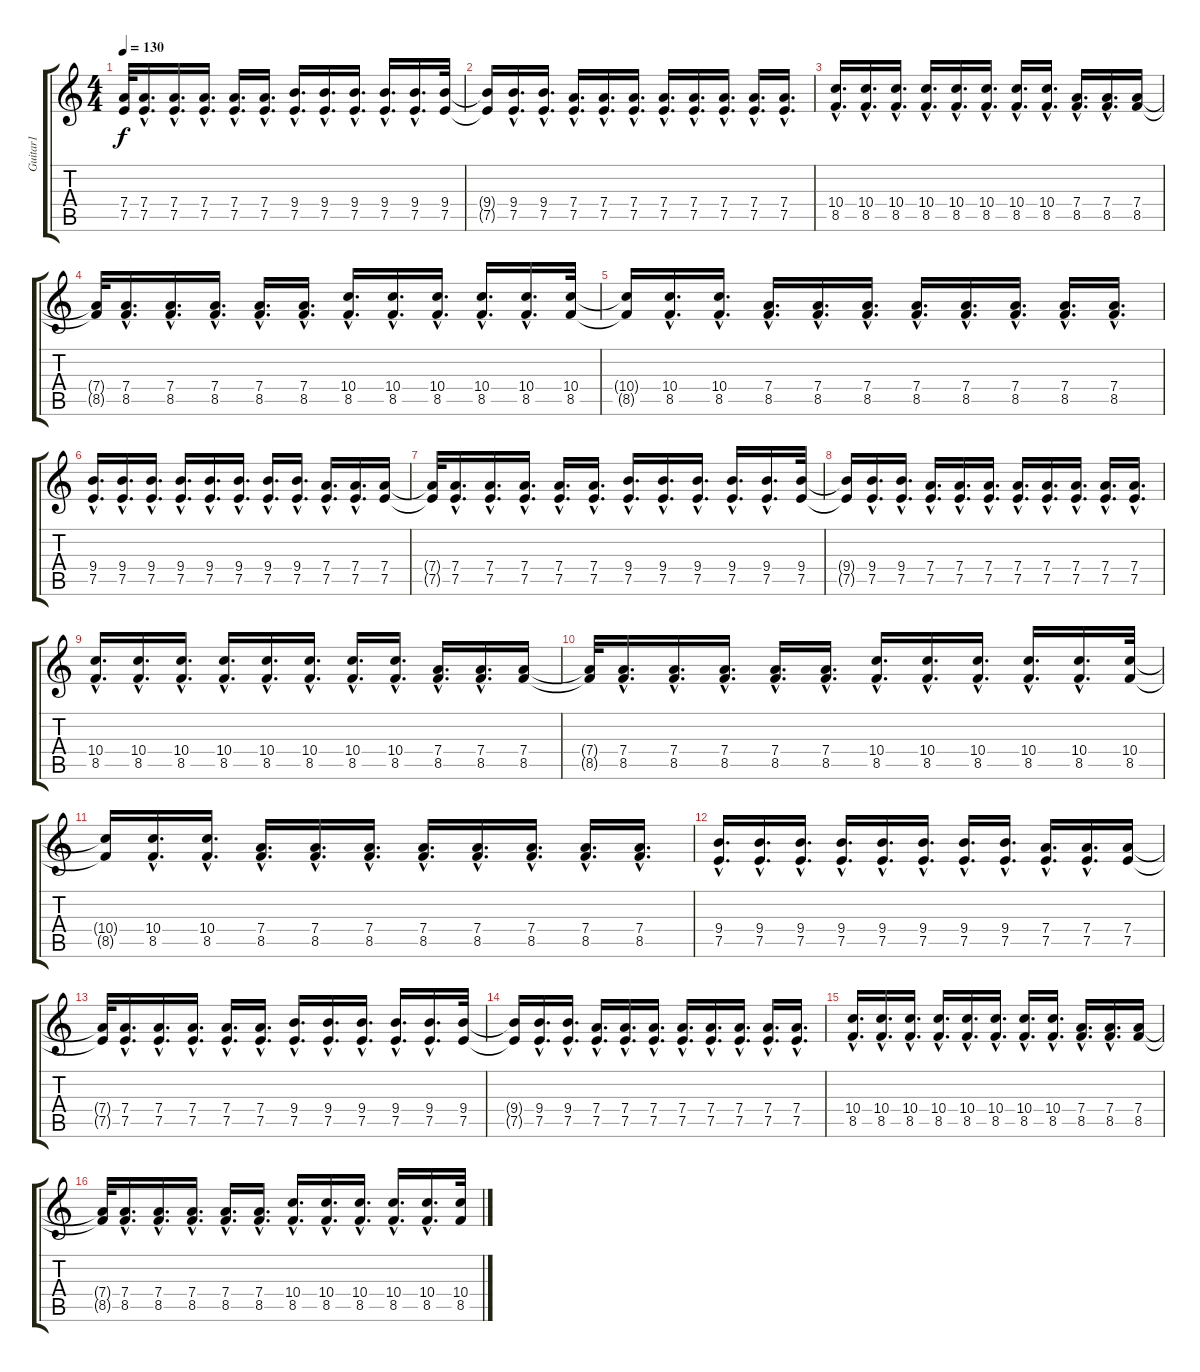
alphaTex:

\track ("Guitar1" "Guitar1") {instrument overdrivenguitar}
\staff {score tabs}
\tuning (E4 B3 G3 D3 A2 E2) {hide}
\ts (4 4)
\tempo 130
\clef g2
\ks c
(7.4{t} 7.5{t}).32{dy f} (7.4{hac} 7.5{hac}).16{d} (7.4{hac} 7.5{hac}).16{d} (7.4{hac} 7.5{hac}).16{d} (7.4{hac} 7.5{hac}).16{d} (7.4{hac} 7.5{hac}).16{d} (9.4{hac} 7.5{hac}).16{d} (9.4{hac} 7.5{hac}).16{d} (9.4{hac} 7.5{hac}).16{d} (9.4{hac} 7.5{hac}).16{d} (9.4{hac} 7.5{hac}).16{d} (9.4 7.5).32 |
(9.4{t} 7.5{t}).16 (9.4{hac} 7.5{hac}).16{d} (9.4{hac} 7.5{hac}).16{d} (7.4{hac} 7.5{hac}).16{d} (7.4{hac} 7.5{hac}).16{d} (7.4{hac} 7.5{hac}).16{d} (7.4{hac} 7.5{hac}).16{d} (7.4{hac} 7.5{hac}).16{d} (7.4{hac} 7.5{hac}).16{d} (7.4{hac} 7.5{hac}).16{d} (7.4{hac} 7.5{hac}).16{d} |
(10.4{hac} 8.5{hac}).16{d} (10.4{hac} 8.5{hac}).16{d} (10.4{hac} 8.5{hac}).16{d} (10.4{hac} 8.5{hac}).16{d} (10.4{hac} 8.5{hac}).16{d} (10.4{hac} 8.5{hac}).16{d} (10.4{hac} 8.5{hac}).16{d} (10.4{hac} 8.5{hac}).16{d} (7.4{hac} 8.5{hac}).16{d} (7.4{hac} 8.5{hac}).16{d} (7.4 8.5).16 |
(7.4{t} 8.5{t}).32 (7.4{hac} 8.5{hac}).16{d} (7.4{hac} 8.5{hac}).16{d} (7.4{hac} 8.5{hac}).16{d} (7.4{hac} 8.5{hac}).16{d} (7.4{hac} 8.5{hac}).16{d} (10.4{hac} 8.5{hac}).16{d} (10.4{hac} 8.5{hac}).16{d} (10.4{hac} 8.5{hac}).16{d} (10.4{hac} 8.5{hac}).16{d} (10.4{hac} 8.5{hac}).16{d} (10.4 8.5).32 |
(10.4{t} 8.5{t}).16 (10.4{hac} 8.5{hac}).16{d} (10.4{hac} 8.5{hac}).16{d} (7.4{hac} 8.5{hac}).16{d} (7.4{hac} 8.5{hac}).16{d} (7.4{hac} 8.5{hac}).16{d} (7.4{hac} 8.5{hac}).16{d} (7.4{hac} 8.5{hac}).16{d} (7.4{hac} 8.5{hac}).16{d} (7.4{hac} 8.5{hac}).16{d} (7.4{hac} 8.5{hac}).16{d} |
(9.4{hac} 7.5{hac}).16{d} (9.4{hac} 7.5{hac}).16{d} (9.4{hac} 7.5{hac}).16{d} (9.4{hac} 7.5{hac}).16{d} (9.4{hac} 7.5{hac}).16{d} (9.4{hac} 7.5{hac}).16{d} (9.4{hac} 7.5{hac}).16{d} (9.4{hac} 7.5{hac}).16{d} (7.4{hac} 7.5{hac}).16{d} (7.4{hac} 7.5{hac}).16{d} (7.4 7.5).16 |
(7.4{t} 7.5{t}).32 (7.4{hac} 7.5{hac}).16{d} (7.4{hac} 7.5{hac}).16{d} (7.4{hac} 7.5{hac}).16{d} (7.4{hac} 7.5{hac}).16{d} (7.4{hac} 7.5{hac}).16{d} (9.4{hac} 7.5{hac}).16{d} (9.4{hac} 7.5{hac}).16{d} (9.4{hac} 7.5{hac}).16{d} (9.4{hac} 7.5{hac}).16{d} (9.4{hac} 7.5{hac}).16{d} (9.4 7.5).32 |
(9.4{t} 7.5{t}).16 (9.4{hac} 7.5{hac}).16{d} (9.4{hac} 7.5{hac}).16{d} (7.4{hac} 7.5{hac}).16{d} (7.4{hac} 7.5{hac}).16{d} (7.4{hac} 7.5{hac}).16{d} (7.4{hac} 7.5{hac}).16{d} (7.4{hac} 7.5{hac}).16{d} (7.4{hac} 7.5{hac}).16{d} (7.4{hac} 7.5{hac}).16{d} (7.4{hac} 7.5{hac}).16{d} |
(10.4{hac} 8.5{hac}).16{d} (10.4{hac} 8.5{hac}).16{d} (10.4{hac} 8.5{hac}).16{d} (10.4{hac} 8.5{hac}).16{d} (10.4{hac} 8.5{hac}).16{d} (10.4{hac} 8.5{hac}).16{d} (10.4{hac} 8.5{hac}).16{d} (10.4{hac} 8.5{hac}).16{d} (7.4{hac} 8.5{hac}).16{d} (7.4{hac} 8.5{hac}).16{d} (7.4 8.5).16 |
(7.4{t} 8.5{t}).32 (7.4{hac} 8.5{hac}).16{d} (7.4{hac} 8.5{hac}).16{d} (7.4{hac} 8.5{hac}).16{d} (7.4{hac} 8.5{hac}).16{d} (7.4{hac} 8.5{hac}).16{d} (10.4{hac} 8.5{hac}).16{d} (10.4{hac} 8.5{hac}).16{d} (10.4{hac} 8.5{hac}).16{d} (10.4{hac} 8.5{hac}).16{d} (10.4{hac} 8.5{hac}).16{d} (10.4 8.5).32 |
(10.4{t} 8.5{t}).16 (10.4{hac} 8.5{hac}).16{d} (10.4{hac} 8.5{hac}).16{d} (7.4{hac} 8.5{hac}).16{d} (7.4{hac} 8.5{hac}).16{d} (7.4{hac} 8.5{hac}).16{d} (7.4{hac} 8.5{hac}).16{d} (7.4{hac} 8.5{hac}).16{d} (7.4{hac} 8.5{hac}).16{d} (7.4{hac} 8.5{hac}).16{d} (7.4{hac} 8.5{hac}).16{d} |
(9.4{hac} 7.5{hac}).16{d} (9.4{hac} 7.5{hac}).16{d} (9.4{hac} 7.5{hac}).16{d} (9.4{hac} 7.5{hac}).16{d} (9.4{hac} 7.5{hac}).16{d} (9.4{hac} 7.5{hac}).16{d} (9.4{hac} 7.5{hac}).16{d} (9.4{hac} 7.5{hac}).16{d} (7.4{hac} 7.5{hac}).16{d} (7.4{hac} 7.5{hac}).16{d} (7.4 7.5).16 |
(7.4{t} 7.5{t}).32 (7.4{hac} 7.5{hac}).16{d} (7.4{hac} 7.5{hac}).16{d} (7.4{hac} 7.5{hac}).16{d} (7.4{hac} 7.5{hac}).16{d} (7.4{hac} 7.5{hac}).16{d} (9.4{hac} 7.5{hac}).16{d} (9.4{hac} 7.5{hac}).16{d} (9.4{hac} 7.5{hac}).16{d} (9.4{hac} 7.5{hac}).16{d} (9.4{hac} 7.5{hac}).16{d} (9.4 7.5).32 |
(9.4{t} 7.5{t}).16 (9.4{hac} 7.5{hac}).16{d} (9.4{hac} 7.5{hac}).16{d} (7.4{hac} 7.5{hac}).16{d} (7.4{hac} 7.5{hac}).16{d} (7.4{hac} 7.5{hac}).16{d} (7.4{hac} 7.5{hac}).16{d} (7.4{hac} 7.5{hac}).16{d} (7.4{hac} 7.5{hac}).16{d} (7.4{hac} 7.5{hac}).16{d} (7.4{hac} 7.5{hac}).16{d} |
(10.4{hac} 8.5{hac}).16{d} (10.4{hac} 8.5{hac}).16{d} (10.4{hac} 8.5{hac}).16{d} (10.4{hac} 8.5{hac}).16{d} (10.4{hac} 8.5{hac}).16{d} (10.4{hac} 8.5{hac}).16{d} (10.4{hac} 8.5{hac}).16{d} (10.4{hac} 8.5{hac}).16{d} (7.4{hac} 8.5{hac}).16{d} (7.4{hac} 8.5{hac}).16{d} (7.4 8.5).16 |
(7.4{t} 8.5{t}).32 (7.4{hac} 8.5{hac}).16{d} (7.4{hac} 8.5{hac}).16{d} (7.4{hac} 8.5{hac}).16{d} (7.4{hac} 8.5{hac}).16{d} (7.4{hac} 8.5{hac}).16{d} (10.4{hac} 8.5{hac}).16{d} (10.4{hac} 8.5{hac}).16{d} (10.4{hac} 8.5{hac}).16{d} (10.4{hac} 8.5{hac}).16{d} (10.4{hac} 8.5{hac}).16{d} (10.4 8.5).32
